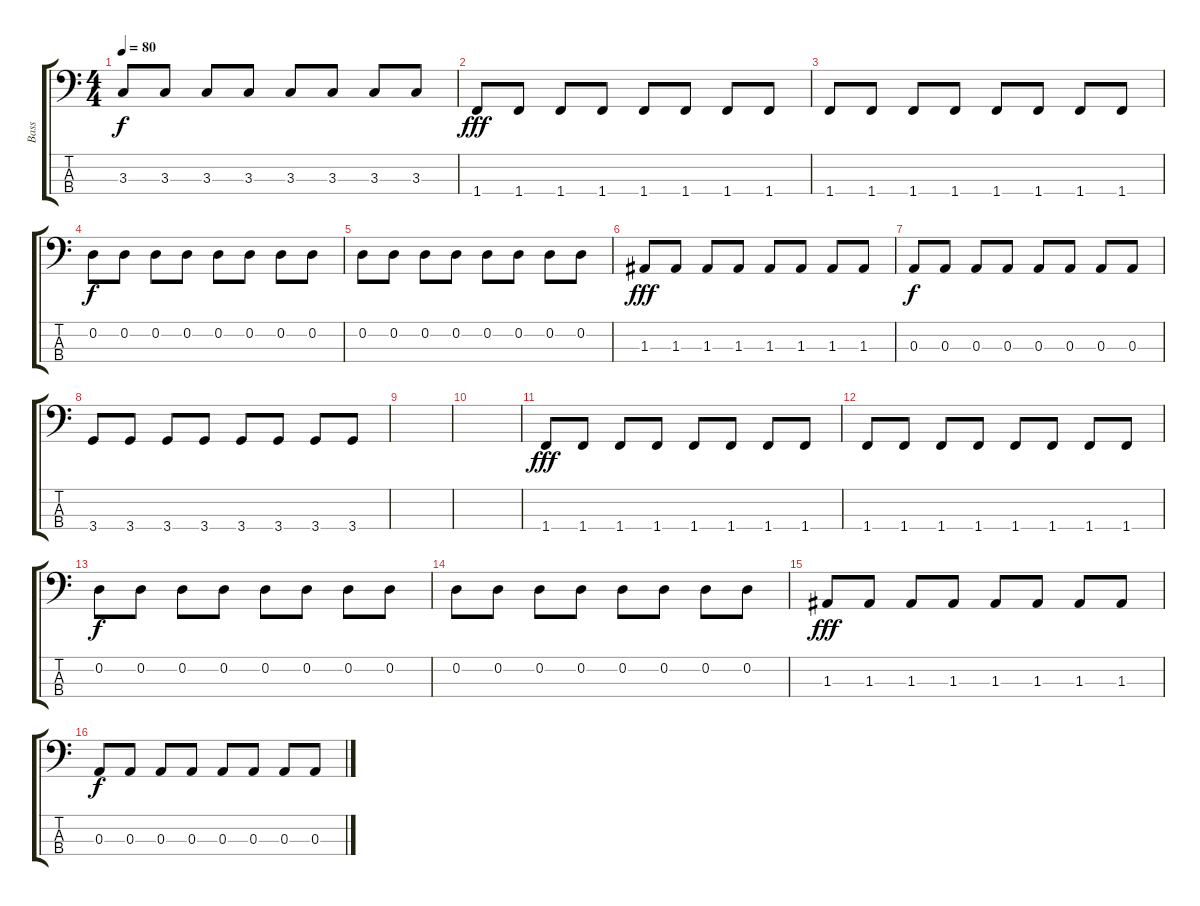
\track ("Bass" "Bass") {instrument electricbassfinger}
\staff {score tabs}
\tuning (G2 D2 A1 E1) {hide}
\ts (4 4)
\tempo 80
\clef f4
\ks c
3.3.8{dy f} 3.3.8 3.3.8 3.3.8 3.3.8 3.3.8 3.3.8 3.3.8 |
1.4.8{dy fff} 1.4.8 1.4.8 1.4.8 1.4.8 1.4.8 1.4.8 1.4.8 |
1.4.8 1.4.8 1.4.8 1.4.8 1.4.8 1.4.8 1.4.8 1.4.8 |
0.2.8{dy f} 0.2.8 0.2.8 0.2.8 0.2.8 0.2.8 0.2.8 0.2.8 |
0.2.8 0.2.8 0.2.8 0.2.8 0.2.8 0.2.8 0.2.8 0.2.8 |
1.3.8{dy fff} 1.3.8 1.3.8 1.3.8 1.3.8 1.3.8 1.3.8 1.3.8 |
0.3.8{dy f} 0.3.8 0.3.8 0.3.8 0.3.8 0.3.8 0.3.8 0.3.8 |
3.4.8 3.4.8 3.4.8 3.4.8 3.4.8 3.4.8 3.4.8 3.4.8 |
|
|
1.4.8{dy fff} 1.4.8 1.4.8 1.4.8 1.4.8 1.4.8 1.4.8 1.4.8 |
1.4.8 1.4.8 1.4.8 1.4.8 1.4.8 1.4.8 1.4.8 1.4.8 |
0.2.8{dy f} 0.2.8 0.2.8 0.2.8 0.2.8 0.2.8 0.2.8 0.2.8 |
0.2.8 0.2.8 0.2.8 0.2.8 0.2.8 0.2.8 0.2.8 0.2.8 |
1.3.8{dy fff} 1.3.8 1.3.8 1.3.8 1.3.8 1.3.8 1.3.8 1.3.8 |
0.3.8{dy f} 0.3.8 0.3.8 0.3.8 0.3.8 0.3.8 0.3.8 0.3.8
